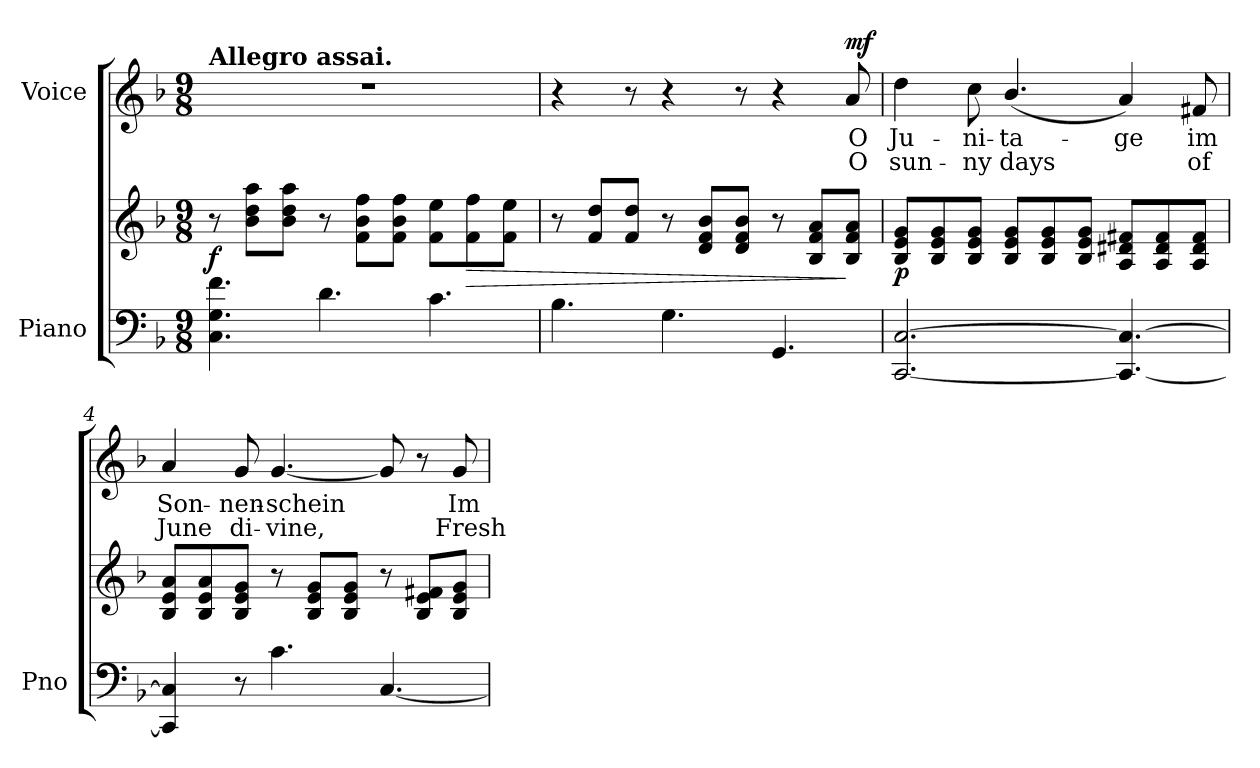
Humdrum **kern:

**kern	**kern	**dynam	**kern	**text	**text	**dynam
*part2	*part2	*part2	*part1	*part1	*part1	*part1
*staff3	*staff2	*staff2/3	*staff1	*staff1	*staff1	*staff1
*I"Piano	*	*	*I"Voice	*	*	*
*I'Pno	*	*	*	*	*	*
*clefF4	*clefG2	*	*clefG2	*	*	*
*k[b-]	*k[b-]	*	*k[b-]	*	*	*
*M9/8	*M9/8	*	*M9/8	*	*	*
=1	=1	=1	=1	=1	=1	=1
!	!	!	!LO:TX:a:B:t=Allegro assai.	!	!	!
!	!	!LO:DY:b	!	!	!	!
4.C\ 4.G\ 4.f\	8r	f	8%9r	.	.	.
.	8b-\ 8dd\ 8aa\L	.	.	.	.	.
.	8b-\ 8dd\ 8aa\J	.	.	.	.	.
4.d\	8r	.	.	.	.	.
.	8f\ 8b-\ 8ff\L	.	.	.	.	.
.	8f\ 8b-\ 8ff\J	.	.	.	.	.
4.c\	8f\ 8ee\L	.	.	.	.	.
!	!	!LO:HP:b	!	!	!	!
.	8f\ 8ff\	>	.	.	.	.
.	8f\ 8ee\J	.	.	.	.	.
=2	=2	=2	=2	=2	=2	=2
4.B-\	8r	.	4r	.	.	.
.	8f/ 8dd/L	.	.	.	.	.
.	8f/ 8dd/J	.	8r	.	.	.
4.G\	8r	.	4r	.	.	.
.	8d/ 8f/ 8b-/L	.	.	.	.	.
.	8d/ 8f/ 8b-/J	.	8r	.	.	.
4.GG/	8r	.	4r	.	.	.
.	8B-/ 8f/ 8a/L	.	.	.	.	.
!	!	!	!	!	!	!LO:DY:a
.	8B-/ 8f/ 8a/J	]	8a/	O	O	mf
=3	=3	=3	=3	=3	=3	=3
!	!	!LO:DY:b	!	!	!	!
[2.CC/ [2.C/	8B-/ 8e/ 8g/L	p	4dd\	Ju-	sun-	.
.	8B-/ 8e/ 8g/	.	.	.	.	.
.	8B-/ 8e/ 8g/J	.	8cc\	-ni-	-ny	.
.	8B-/ 8e/ 8g/L	.	(4.b-/	-ta-	days	.
.	8B-/ 8e/ 8g/	.	.	.	.	.
.	8B-/ 8e/ 8g/J	.	.	.	.	.
4.CC/_ 4.C/_	8A/ 8d#X/ 8f#X/L	.	4a/)	-ge	.	.
.	8A/ 8d#/ 8f#/	.	.	.	.	.
.	8A/ 8d#/ 8f#/J	.	8f#X/	im	of	.
=4	=4	=4	=4	=4	=4	=4
4CC/] 4C/]	8B-/ 8e/ 8a/L	.	4a/	Son-	June	.
.	8B-/ 8e/ 8a/	.	.	.	.	.
8r	8B-/ 8e/ 8g/J	.	8g/	-nen-	di-	.
4.c\	8r	.	[4.g/	-schein	-vine,	.
.	8B-/ 8e/ 8g/L	.	.	.	.	.
.	8B-/ 8e/ 8g/J	.	.	.	.	.
[>4.C/	8r	.	8g/]	.	.	.
.	8B-/ 8e/ 8f#X/L	.	8r	.	.	.
.	8B-/ 8e/ 8g/J	.	8g/	Im	Fresh	.
=	=	=	=	=	=	=
*-	*-	*-	*-	*-	*-	*-
